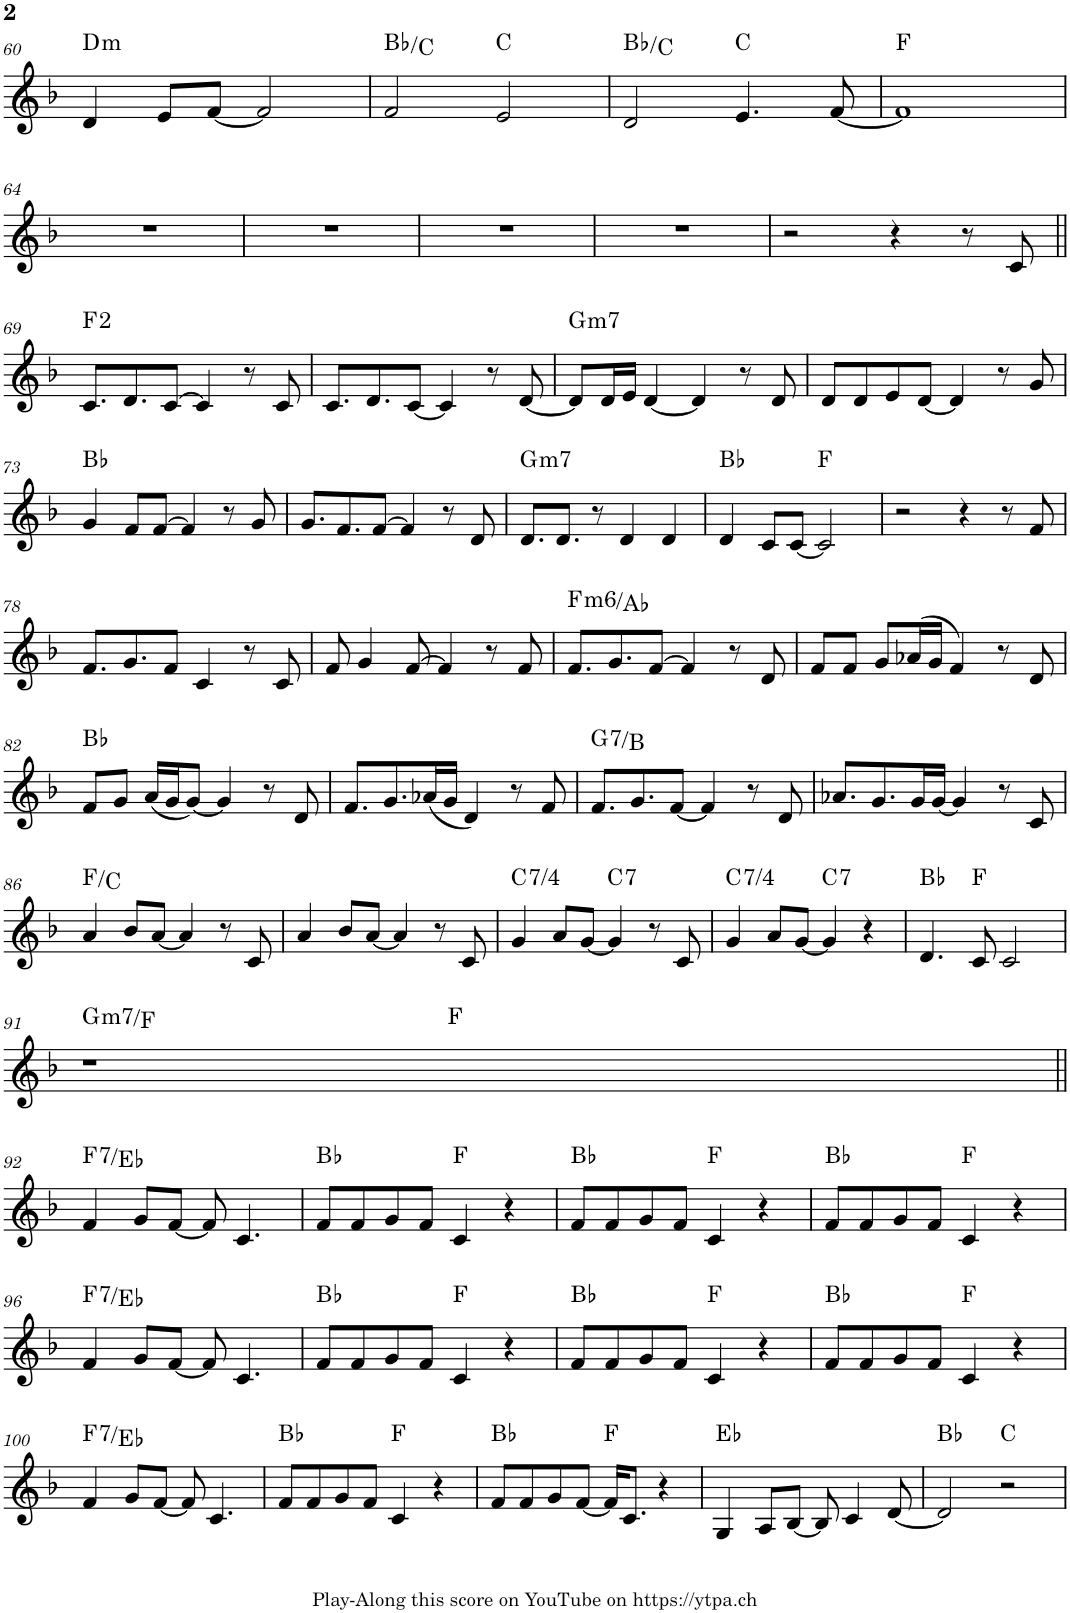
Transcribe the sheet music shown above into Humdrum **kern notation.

**kern	**harte
*part1	*part1
*staff1	*
*I"Piano	*
*I'Pno.	*
!!LO:PB:g=z
*clefG2	*
*k[b-]	*
*M4/4	*
=60	=60
!	!LO:H:kt=m
4d/	D:min
8e/L	.
[8f/J	.
2f/]	.
=61	=61
2f/	Bb:maj/2
2e/	C:maj
=62	=62
2d/	Bb:maj/2
4.e/	C:maj
[8f/	.
=63	=63
1f]	F:maj
!!LO:LB:g=z
=64	=64
1r	.
=65	=65
1r	.
=66	=66
1r	.
=67	=67
1r	.
=68	=68
2r	.
4r	.
8r	.
8c/	.
!!LO:LB:g=z
=69||	=69||
8.c/L	F:maj(2)
8.d/	.
[>8c/J	.
4c/]	.
8r	.
8c/	.
=70	=70
8.c/L	.
8.d/	.
[8c/J	.
4c/]	.
8r	.
[8d/	.
=71	=71
!	!LO:H:kt=m7
8d/L]	G:min7
16d/L	.
16e/JJ	.
[4d/	.
4d/]	.
8r	.
8d/	.
=72	=72
8d/L	.
8d/	.
8e/	.
[8d/J	.
4d/]	.
8r	.
8g/	.
!!LO:LB:g=z
=73	=73
4g/	Bb:maj
8f/L	.
[>8f/J	.
4f/]	.
8r	.
8g/	.
=74	=74
8.g/L	.
8.f/	.
[>8f/J	.
4f/]	.
8r	.
8d/	.
=75	=75
!	!LO:H:kt=m7
8.d/L	G:min7
8.d/J	.
8r	.
4d/	.
4d/	.
=76	=76
4d/	Bb:maj
8c/L	.
[8c/J	.
2c/]	F:maj
=77	=77
2r	.
4r	.
8r	.
8f/	.
!!LO:LB:g=z
=78	=78
8.f/L	.
8.g/	.
8f/J	.
4c/	.
8r	.
8c/	.
=79	=79
8f/	.
4g/	.
[>8f/	.
4f/]	.
8r	.
8f/	.
=80	=80
!	!LO:H:kt=m6
8.f/L	F:min6/b3
8.g/	.
[>8f/J	.
4f/]	.
8r	.
8d/	.
=81	=81
8f/L	.
8f/J	.
8g/L	.
(>16a-X/L	.
16g/JJ	.
4f/)	.
8r	.
8d/	.
!!LO:LB:g=z
=82	=82
8f/L	Bb:maj
8g/J	.
(16a/LL	.
16g/J	.
[8g/J)	.
4g/]	.
8r	.
8d/	.
=83	=83
8.f/L	.
8.g/	.
(16a-X/L	.
16g/JJ	.
4d/)	.
8r	.
8f/	.
=84	=84
!	!LO:H:kt=7
8.f/L	G:7/3
8.g/	.
[8f/J	.
4f/]	.
8r	.
8d/	.
=85	=85
8.a-X/L	.
8.g/	.
16g/L	.
[16g/JJ	.
4g/]	.
8r	.
8c/	.
!!LO:LB:g=z
=86	=86
4a/	F:maj/5
8b-/L	.
[8a/J	.
4a/]	.
8r	.
8c/	.
=87	=87
4a/	.
8b-/L	.
[8a/J	.
4a/]	.
8r	.
8c/	.
=88	=88
!	!LO:H:kt=7/4
4g/	C:maj
8a/L	.
[8g/J	.
!	!LO:H:kt=7
4g/]	C:7
8r	.
8c/	.
=89	=89
!	!LO:H:kt=7/4
4g/	C:maj
8a/L	.
[8g/J	.
!	!LO:H:kt=7
4g/]	C:7
4r	.
=90	=90
4.d/	Bb:maj
8c/	F:maj
2c/	.
!!LO:LB:g=z
=91	=91
!	!LO:H:kt=m7
*^	*
1r	4.ryy	G:min7/b7
.	2ryy	F:maj
.	8ryy	.
!!LO:LB:g=z	!!
=92||	=92||	=92||
!	!	!LO:H:kt=7
*v	*v	*
4f/	F:7/b7
8g/L	.
[8f/J	.
8f/]	.
4.c/	.
=93	=93
8f/L	Bb:maj
8f/	.
8g/	.
8f/J	.
4c/	F:maj
4r	.
=94	=94
8f/L	Bb:maj
8f/	.
8g/	.
8f/J	.
4c/	F:maj
4r	.
=95	=95
8f/L	Bb:maj
8f/	.
8g/	.
8f/J	.
4c/	F:maj
4r	.
!!LO:LB:g=z
=96	=96
!	!LO:H:kt=7
4f/	F:7/b7
8g/L	.
[8f/J	.
8f/]	.
4.c/	.
=97	=97
8f/L	Bb:maj
8f/	.
8g/	.
8f/J	.
4c/	F:maj
4r	.
=98	=98
8f/L	Bb:maj
8f/	.
8g/	.
8f/J	.
4c/	F:maj
4r	.
=99	=99
8f/L	Bb:maj
8f/	.
8g/	.
8f/J	.
4c/	F:maj
4r	.
!!LO:LB:g=z
=100	=100
!	!LO:H:kt=7
4f/	F:7/b7
8g/L	.
[8f/J	.
8f/]	.
4.c/	.
=101	=101
8f/L	Bb:maj
8f/	.
8g/	.
8f/J	.
4c/	F:maj
4r	.
=102	=102
8f/L	Bb:maj
8f/	.
8g/	.
[8f/J	.
16f/KL]	F:maj
8.c/J	.
4r	.
=103	=103
4G/	Eb:maj
8A/L	.
[8B-/J	.
8B-/]	.
4c/	.
[8d/	.
=104	=104
2d/]	Bb:maj
2r	C:maj
=	=
*-	*-
